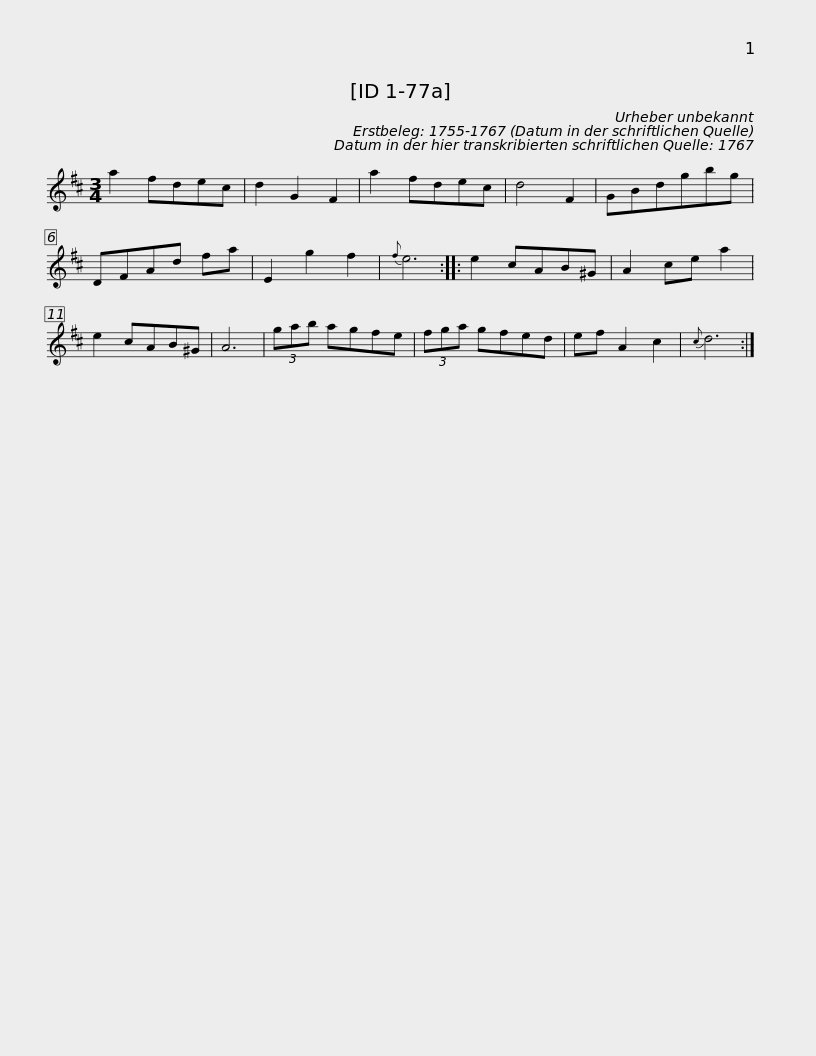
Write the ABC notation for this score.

X:1
L:1/8
M:3/4
I:linebreak $
K:D
V:1 treble
V:1
 a2 fdec | d2 G2 F2 | a2 fdec | d4 F2 | GBdgbg | %5
 DFAd fa | E2 g2 f2 |{f} e6 :: e2 cAB^G |$ A2 ce a2 | %10
 e2 cAB^G | A6 | (3gab agfe | (3fga gfed | ef A2 c2 | %15
{c} d6 :| %16
